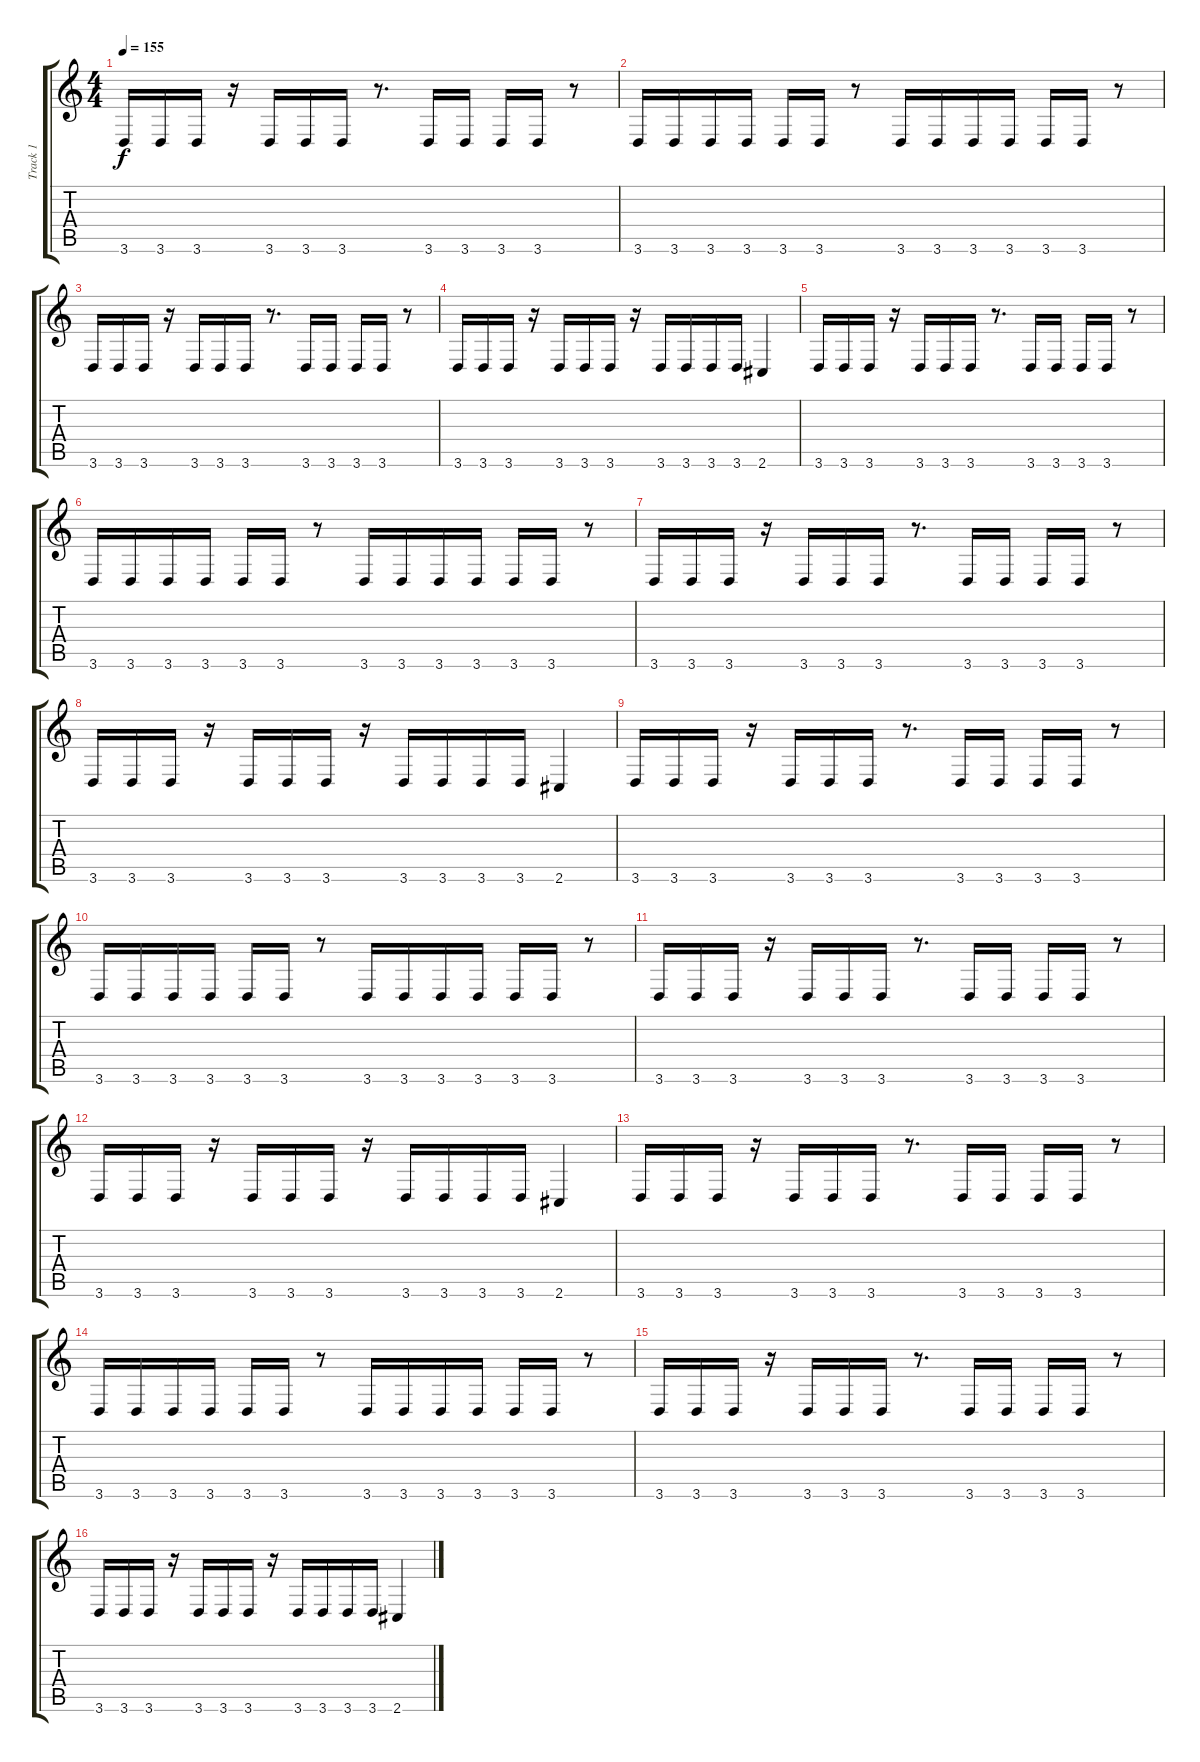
\track ("Track 1" "Track 1") {instrument distortionguitar}
\staff {score tabs}
\tuning (B3 Gb3 D3 A2 E2 B1) {hide}
\ts (4 4)
\tempo 155
\clef g2
\ks c
3.6.16{dy f instrument distortionguitar} 3.6.16 3.6.16 r.16 3.6.16 3.6.16 3.6.16 r.8{d} 3.6.16 3.6.16 3.6.16 3.6.16 r.8 |
3.6.16 3.6.16 3.6.16 3.6.16 3.6.16 3.6.16 r.8 3.6.16 3.6.16 3.6.16 3.6.16 3.6.16 3.6.16 r.8 |
3.6.16 3.6.16 3.6.16 r.16 3.6.16 3.6.16 3.6.16 r.8{d} 3.6.16 3.6.16 3.6.16 3.6.16 r.8 |
3.6.16 3.6.16 3.6.16 r.16 3.6.16 3.6.16 3.6.16 r.16 3.6.16 3.6.16 3.6.16 3.6.16 2.6.4 |
3.6.16 3.6.16 3.6.16 r.16 3.6.16 3.6.16 3.6.16 r.8{d} 3.6.16 3.6.16 3.6.16 3.6.16 r.8 |
3.6.16 3.6.16 3.6.16 3.6.16 3.6.16 3.6.16 r.8 3.6.16 3.6.16 3.6.16 3.6.16 3.6.16 3.6.16 r.8 |
3.6.16 3.6.16 3.6.16 r.16 3.6.16 3.6.16 3.6.16 r.8{d} 3.6.16 3.6.16 3.6.16 3.6.16 r.8 |
3.6.16 3.6.16 3.6.16 r.16 3.6.16 3.6.16 3.6.16 r.16 3.6.16 3.6.16 3.6.16 3.6.16 2.6.4 |
3.6.16 3.6.16 3.6.16 r.16 3.6.16 3.6.16 3.6.16 r.8{d} 3.6.16 3.6.16 3.6.16 3.6.16 r.8 |
3.6.16 3.6.16 3.6.16 3.6.16 3.6.16 3.6.16 r.8 3.6.16 3.6.16 3.6.16 3.6.16 3.6.16 3.6.16 r.8 |
3.6.16 3.6.16 3.6.16 r.16 3.6.16 3.6.16 3.6.16 r.8{d} 3.6.16 3.6.16 3.6.16 3.6.16 r.8 |
3.6.16 3.6.16 3.6.16 r.16 3.6.16 3.6.16 3.6.16 r.16 3.6.16 3.6.16 3.6.16 3.6.16 2.6.4 |
3.6.16 3.6.16 3.6.16 r.16 3.6.16 3.6.16 3.6.16 r.8{d} 3.6.16 3.6.16 3.6.16 3.6.16 r.8 |
3.6.16 3.6.16 3.6.16 3.6.16 3.6.16 3.6.16 r.8 3.6.16 3.6.16 3.6.16 3.6.16 3.6.16 3.6.16 r.8 |
3.6.16 3.6.16 3.6.16 r.16 3.6.16 3.6.16 3.6.16 r.8{d} 3.6.16 3.6.16 3.6.16 3.6.16 r.8 |
3.6.16 3.6.16 3.6.16 r.16 3.6.16 3.6.16 3.6.16 r.16 3.6.16 3.6.16 3.6.16 3.6.16 2.6.4
